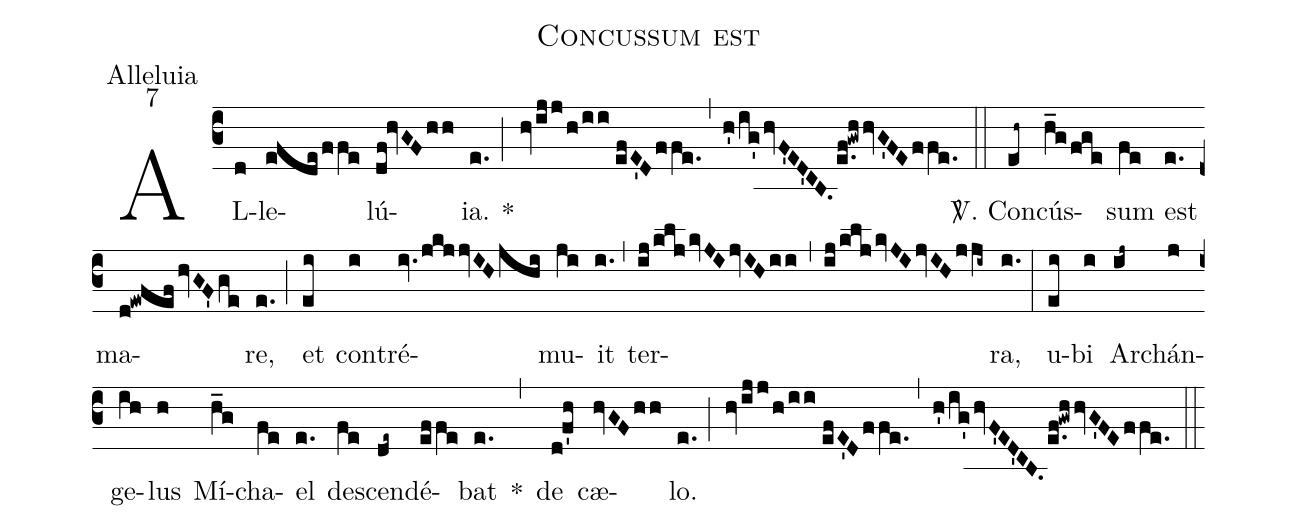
name:Concussum est;
office-part:Alleluia;
mode:7;
%%
(c3) AL(d)le(efde/ffe)lú(df!hvGFhh)ia.(e.) *(;) (hvijj/h/!ii//efE'Dffe.) (,) (h'/ig'hvF'ED'CB.e.f!gwhhvG'FEffe.) (::)
<sp>V/</sp>. Con(eh~)cús(h_g/fge)sum(fe) est(e.) ma(d!ewfefhvGF'ge)re,(e.) (;) et(ei) con(i)tré(iv.jkj/!jvIHjhi)mu(ji)it(i.) (,) ter(ij/kljkvJIjvIHii)(,)(ij/kljkvJIjvIHjji~)ra,(i.) (:)
u(ei)bi(i) Arch(ij~)án(j)ge(ih)lus(h) Mí(h_g)cha(fe)el(e.) de(fe)scen(de~)dé(effe)bat(e.) *(,) de(d!f'h) cæ(hvGFhh)lo.(e.) (;) (hvijj/h/!ii//efE'Dffe.) (,) (h'/ig'hvF'ED'CB.e.f!gwhhvG'FEffe.) (::)
